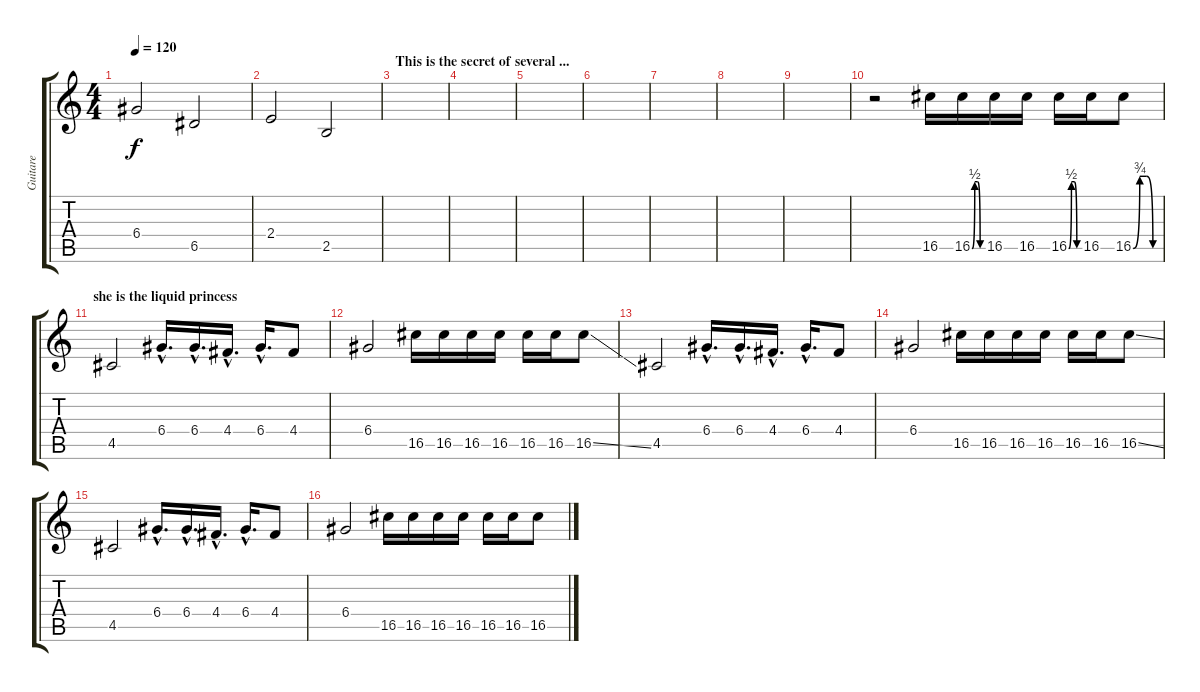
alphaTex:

\track ("Guitare" "Guitare") {instrument overdrivenguitar}
\staff {score tabs}
\tuning (E4 B3 G3 D3 A2 E2) {hide}
\ts (4 4)
\tempo 120
\clef g2
\ks c
6.4.2{dy f} 6.5.2 |
2.4.2 2.5.2 |
\section ("" "This is the secret of several ...")
|
|
|
|
|
|
|
r.2 16.5.16 16.5{be (custom 0 0 15 2 30 2 45 0 60 0)}.16 16.5.16 16.5.16 16.5{be (custom 0 0 15 2 30 2 45 0 60 0)}.16 16.5.16 16.5{be (custom 0 0 15 3 30 3 45 0 60 0)}.8 |
\section ("" "she is the liquid princess")
4.5.2 6.4{hac}.16{d} 6.4{hac}.16{d} 4.4{hac}.16{d} 6.4{hac}.16{d} 4.4.8 |
6.4.2 16.5.16 16.5.16 16.5.16 16.5.16 16.5.16 16.5.16 16.5{ss}.8 |
4.5.2 6.4{hac}.16{d} 6.4{hac}.16{d} 4.4{hac}.16{d} 6.4{hac}.16{d} 4.4.8 |
6.4.2 16.5.16 16.5.16 16.5.16 16.5.16 16.5.16 16.5.16 16.5{ss}.8 |
4.5.2 6.4{hac}.16{d} 6.4{hac}.16{d} 4.4{hac}.16{d} 6.4{hac}.16{d} 4.4.8 |
6.4.2 16.5.16 16.5.16 16.5.16 16.5.16 16.5.16 16.5.16 16.5{ss}.8
